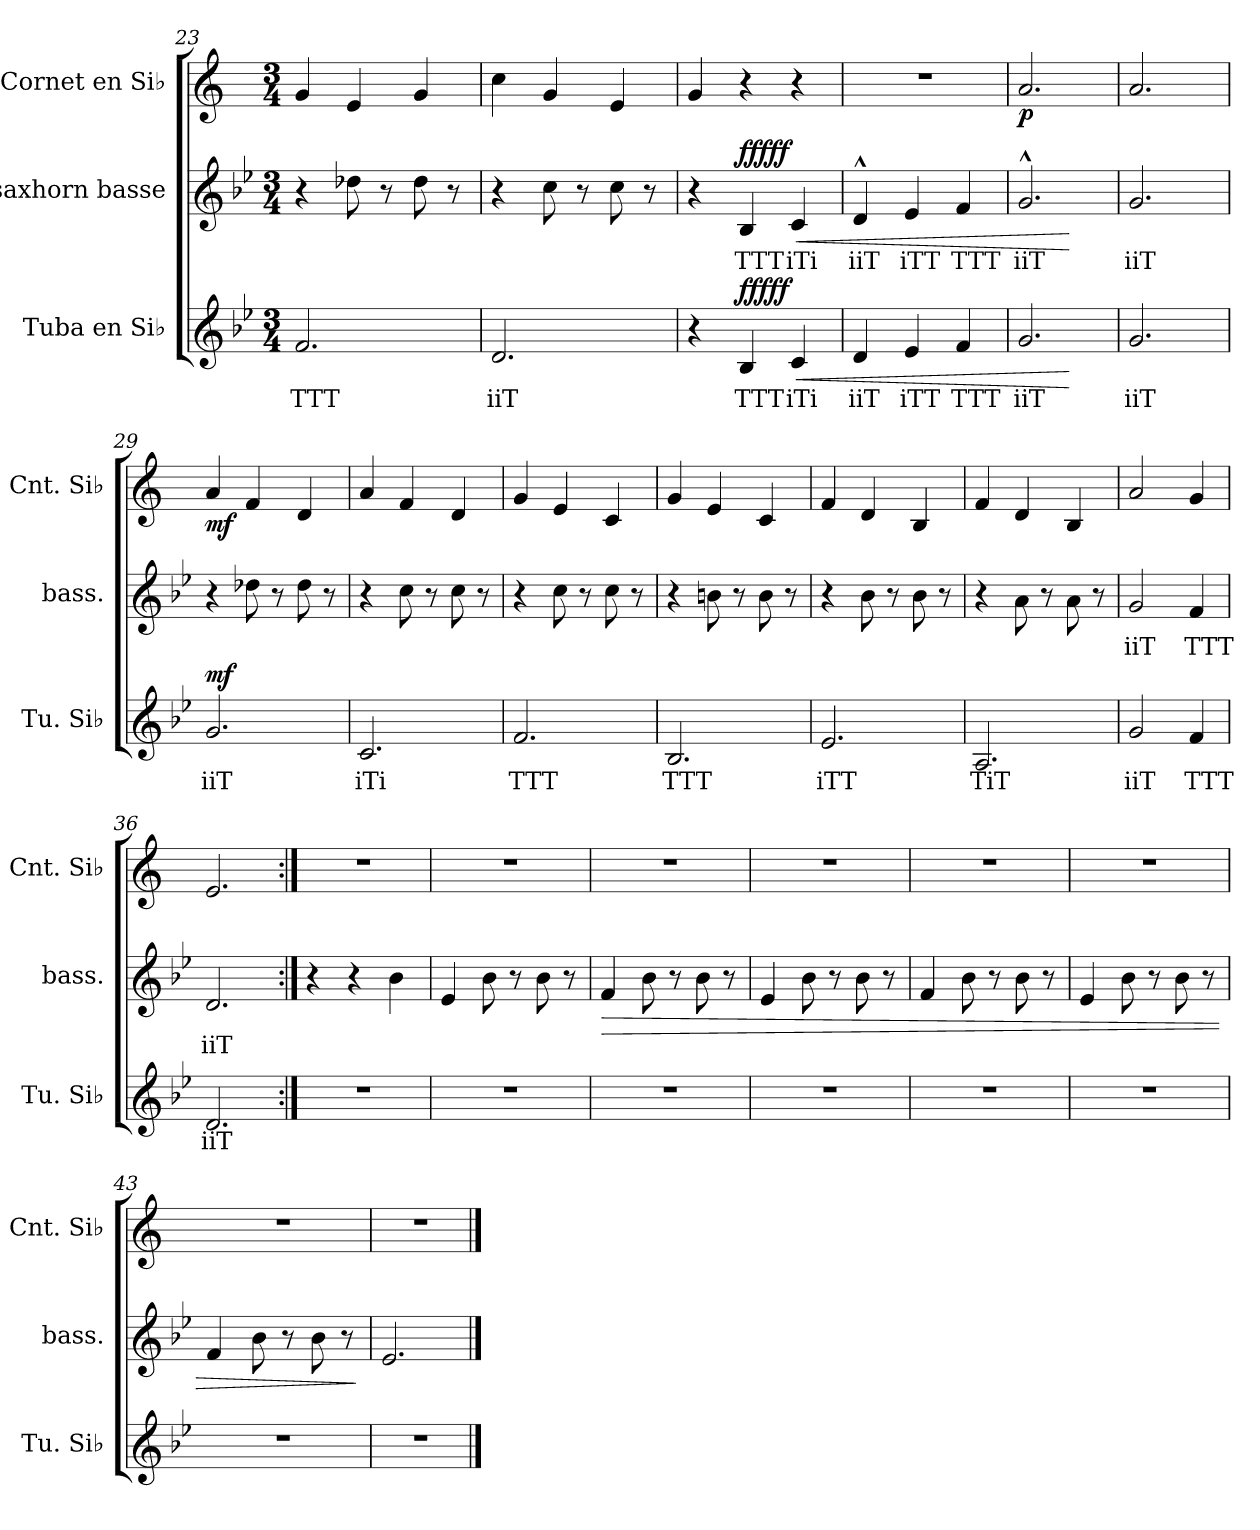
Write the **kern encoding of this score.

**kern	**text	**dynam	**kern	**text	**dynam	**kern	**dynam
*part3	*part3	*part3	*part2	*part2	*part2	*part1	*part1
*staff3	*staff3	*staff3	*staff2	*staff2	*staff2	*staff1	*staff1
*I"Tuba en Si♭	*	*	*I"saxhorn basse	*	*	*I"Cornet en Si♭	*
*I'Tu. Si♭	*	*	*I'bass.	*	*	*I'Cnt. Si♭	*
!!LO:PB:g=z
*clefG2	*	*	*clefG2	*	*	*clefG2	*
*ITrd15c26	*	*	*ITrd8c14	*	*	*ITrd1c2	*
*k[b-e-]	*	*	*k[b-e-]	*	*	*k[b-e-]	*
*M3/4	*	*	*M3/4	*	*	*M3/4	*
=23	=23	=23	=23	=23	=23	=23	=23
!	!LO:LY:b	!	!	!	!	!	!
2.FF/	TTT	.	4r	.	.	4f/	.
.	.	.	8d-X\	.	.	4d/	.
.	.	.	8r	.	.	.	.
.	.	.	8d-\	.	.	4f/	.
.	.	.	8r	.	.	.	.
=24	=24	=24	=24	=24	=24	=24	=24
!	!LO:LY:b	!	!	!	!	!	!
2.DD/	iiT	.	4r	.	.	4b-\	.
.	.	.	8c\	.	.	4f/	.
.	.	.	8r	.	.	.	.
.	.	.	8c\	.	.	4d/	.
.	.	.	8r	.	.	.	.
=25	=25	=25	=25	=25	=25	=25	=25
4r	.	.	4r	.	.	4f/	.
!	!LO:LY:b	!LO:HP:b	!	!LO:LY:b	!LO:HP:b	!	!
!	!	!LO:DY:n=1:b	!	!	!LO:DY:n=1:b	!	!
4BBB-/	TTT	< fffff	4BB-/	TTT	< fffff	4r	.
!	!LO:LY:b	!	!	!LO:LY:b	!	!	!
4CC/	iTi	.	4C/	iTi	.	4r	.
=26	=26	=26	=26	=26	=26	=26	=26
!	!LO:LY:b	!	!	!LO:LY:b	!	!	!
4DD/	iiT	.	4D^^/	iiT	.	2.r	.
!	!LO:LY:b	!	!	!LO:LY:b	!	!	!
4EE-/	iTT	.	4E-/	iTT	.	.	.
!	!LO:LY:b	!	!	!LO:LY:b	!	!	!
4FF/	TTT	.	4F/	TTT	.	.	.
=27	=27	=27	=27	=27	=27	=27	=27
!	!LO:LY:b	!	!	!LO:LY:b	!	!	!LO:DY:b
2.GG/	iiT	.	2.G^^/	iiT	.	2.g/	p
.	.	[	.	.	[	.	.
=28	=28	=28	=28	=28	=28	=28	=28
!	!LO:LY:b	!	!	!LO:LY:b	!	!	!
2.GG/	iiT	.	2.G/	iiT	.	2.g/	.
=29	=29	=29	=29	=29	=29	=29	=29
!	!LO:LY:b	!LO:DY:b	!	!	!	!	!LO:DY:b
2.GG/	iiT	mf	4r	.	.	4g/	mf
.	.	.	8d-X\	.	.	4e-/	.
.	.	.	8r	.	.	.	.
.	.	.	8d-\	.	.	4c/	.
.	.	.	8r	.	.	.	.
=30	=30	=30	=30	=30	=30	=30	=30
!	!LO:LY:b	!	!	!	!	!	!
2.CC/	iTi	.	4r	.	.	4g/	.
.	.	.	8c\	.	.	4e-/	.
.	.	.	8r	.	.	.	.
.	.	.	8c\	.	.	4c/	.
.	.	.	8r	.	.	.	.
!!LO:LB:g=z
=31	=31	=31	=31	=31	=31	=31	=31
!	!LO:LY:b	!	!	!	!	!	!
2.FF/	TTT	.	4r	.	.	4f/	.
.	.	.	8c\	.	.	4d/	.
.	.	.	8r	.	.	.	.
.	.	.	8c\	.	.	4B-/	.
.	.	.	8r	.	.	.	.
=32	=32	=32	=32	=32	=32	=32	=32
!	!LO:LY:b	!	!	!	!	!	!
2.BBB-/	TTT	.	4r	.	.	4f/	.
.	.	.	8Bn\	.	.	4d/	.
.	.	.	8r	.	.	.	.
.	.	.	8B\	.	.	4B-/	.
.	.	.	8r	.	.	.	.
=33	=33	=33	=33	=33	=33	=33	=33
!	!LO:LY:b	!	!	!	!	!	!
2.EE-/	iTT	.	4r	.	.	4e-/	.
.	.	.	8B-\	.	.	4c/	.
.	.	.	8r	.	.	.	.
.	.	.	8B-\	.	.	4A/	.
.	.	.	8r	.	.	.	.
=34	=34	=34	=34	=34	=34	=34	=34
!	!LO:LY:b	!	!	!	!	!	!
2.AAA/	TiT	.	4r	.	.	4e-/	.
.	.	.	8A\	.	.	4c/	.
.	.	.	8r	.	.	.	.
.	.	.	8A\	.	.	4A/	.
.	.	.	8r	.	.	.	.
=35	=35	=35	=35	=35	=35	=35	=35
!	!LO:LY:b	!	!	!LO:LY:b	!	!	!
2GG/	iiT	.	2G/	iiT	.	2g/	.
!	!LO:LY:b	!	!	!LO:LY:b	!	!	!
4FF/	TTT	.	4F/	TTT	.	4f/	.
=36	=36	=36	=36	=36	=36	=36	=36
!	!LO:LY:b	!	!	!LO:LY:b	!	!	!
2.DD/	iiT	.	2.D/	iiT	.	2.d/	.
=37:|!	=37:|!	=37:|!	=37:|!	=37:|!	=37:|!	=37:|!	=37:|!
2.r	.	.	4r	.	.	2.r	.
.	.	.	4r	.	.	.	.
.	.	.	4B-\	.	.	.	.
=38	=38	=38	=38	=38	=38	=38	=38
2.r	.	.	4E-/	.	.	2.r	.
.	.	.	8B-\	.	.	.	.
.	.	.	8r	.	.	.	.
.	.	.	8B-\	.	.	.	.
.	.	.	8r	.	.	.	.
!!LO:LB:g=z
=39	=39	=39	=39	=39	=39	=39	=39
!	!	!	!	!	!LO:HP:b	!	!
2.r	.	.	4F/	.	>	2.r	.
.	.	.	8B-\	.	.	.	.
.	.	.	8r	.	.	.	.
.	.	.	8B-\	.	.	.	.
.	.	.	8r	.	.	.	.
=40	=40	=40	=40	=40	=40	=40	=40
2.r	.	.	4E-/	.	.	2.r	.
.	.	.	8B-\	.	.	.	.
.	.	.	8r	.	.	.	.
.	.	.	8B-\	.	.	.	.
.	.	.	8r	.	.	.	.
=41	=41	=41	=41	=41	=41	=41	=41
2.r	.	.	4F/	.	.	2.r	.
.	.	.	8B-\	.	.	.	.
.	.	.	8r	.	.	.	.
.	.	.	8B-\	.	.	.	.
.	.	.	8r	.	.	.	.
=42	=42	=42	=42	=42	=42	=42	=42
2.r	.	.	4E-/	.	.	2.r	.
.	.	.	8B-\	.	.	.	.
.	.	.	8r	.	.	.	.
.	.	.	8B-\	.	.	.	.
.	.	.	8r	.	.	.	.
=43	=43	=43	=43	=43	=43	=43	=43
2.r	.	.	4F/	.	.	2.r	.
.	.	.	8B-\	.	.	.	.
.	.	.	8r	.	.	.	.
.	.	.	8B-\	.	.	.	.
.	.	.	8r	.	.	.	.
.	.	.	.	.	]	.	.
=44	=44	=44	=44	=44	=44	=44	=44
2.r	.	.	2.E-/	.	.	2.r	.
==	==	==	==	==	==	==	==
*-	*-	*-	*-	*-	*-	*-	*-
